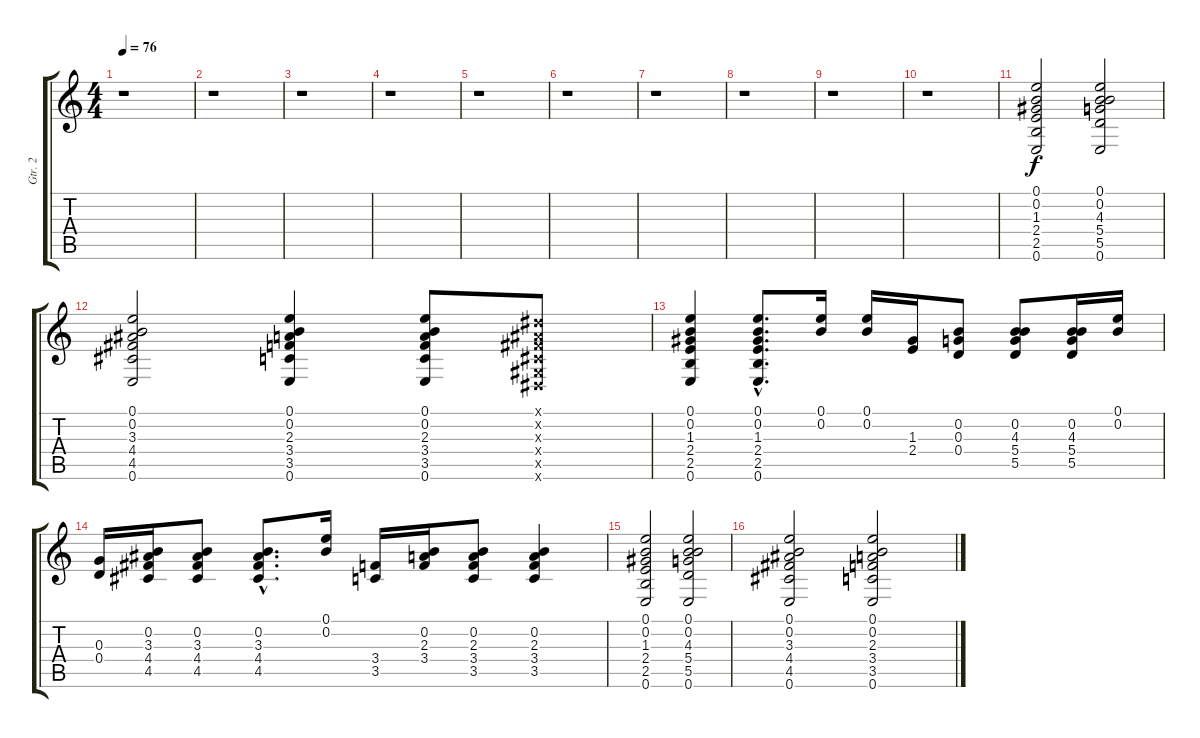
\track ("Gtr. 2" "Gtr. 2") {instrument electricguitarclean}
\staff {score tabs}
\tuning (E4 B3 G3 D3 A2 E2) {hide}
\ts (4 4)
\tempo 76
\clef g2
\ks c
r.1{dy f} |
r.1 |
r.1 |
r.1 |
r.1 |
r.1 |
r.1 |
r.1 |
r.1 |
r.1 |
(0.1 0.2 1.3 2.4 2.5 0.6).2 (0.1 0.2 4.3 5.4 5.5 0.6).2 |
(0.1 0.2 3.3 4.4 4.5 0.6).2 (0.1 0.2 2.3 3.4 3.5 0.6).4 (0.1 0.2 2.3 3.4 3.5 0.6).8 (-1.1{x} -1.2{x} -1.3{x} -1.4{x} -1.5{x} -1.6{x}).8 |
(0.1 0.2 1.3 2.4 2.5 0.6).4 (0.1{hac} 0.2{hac} 1.3{hac} 2.4{hac} 2.5{hac} 0.6{hac}).8{d} (0.1 0.2).16 (0.1 0.2).16 (1.3 2.4).16 (0.2 0.3 0.4).8 (0.2 4.3 5.4 5.5).8 (0.2 4.3 5.4 5.5).16 (0.1 0.2).16 |
(0.3 0.4).16 (0.2 3.3 4.4 4.5).16 (0.2 3.3 4.4 4.5).8 (0.2{hac} 3.3{hac} 4.4{hac} 4.5{hac}).8{d} (0.1 0.2).16 (3.4 3.5).16 (0.2 2.3 3.4).16 (0.2 2.3 3.4 3.5).8 (0.2 2.3 3.4 3.5).4 |
(0.1 0.2 1.3 2.4 2.5 0.6).2 (0.1 0.2 4.3 5.4 5.5 0.6).2 |
(0.1 0.2 3.3 4.4 4.5 0.6).2 (0.1 0.2 2.3 3.4 3.5 0.6).2
